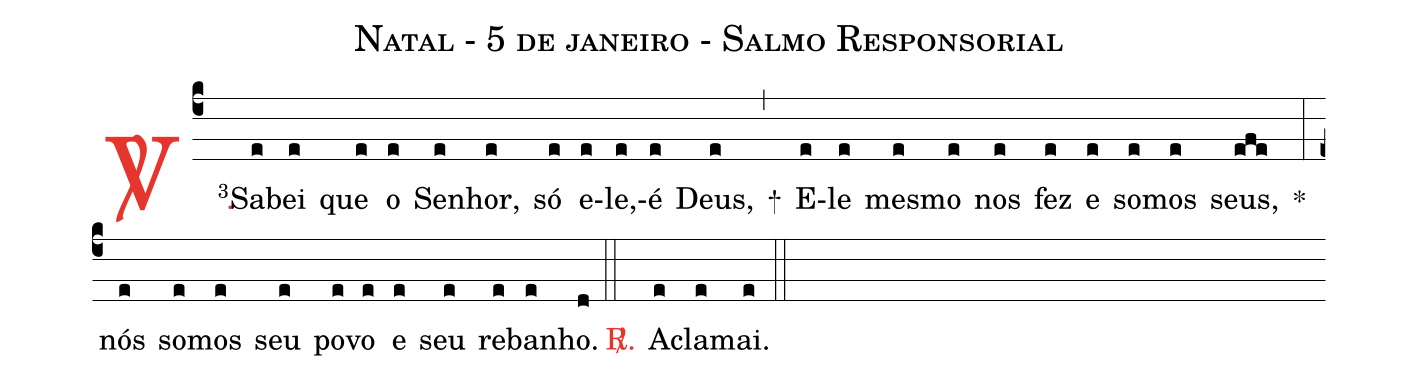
name: Natal - 5 de janeiro - Salmo Responsorial;
%%
(c4)

<c><sp>V/</sp>.</c>() <v>\VSup{3}</v>Sa(e)bei(e) que(e) o(e) Se(e)nhor,(e) só(e) e(e)le,(e)é(e) Deus,(e) +(,)
E(e)le(e) mes(e)mo(e) nos(e) fez(e) e(e) so(e)mos(e) seus,(efe) *(:)
nós(e) so(e)mos(e) seu(e) po(e)vo(e) e(e) seu(e) re(e)ba(e)nho.(d)

(::)

<c><sp>R/</sp>.</c>() A(e)cla(e)mai.(e)

(::)
